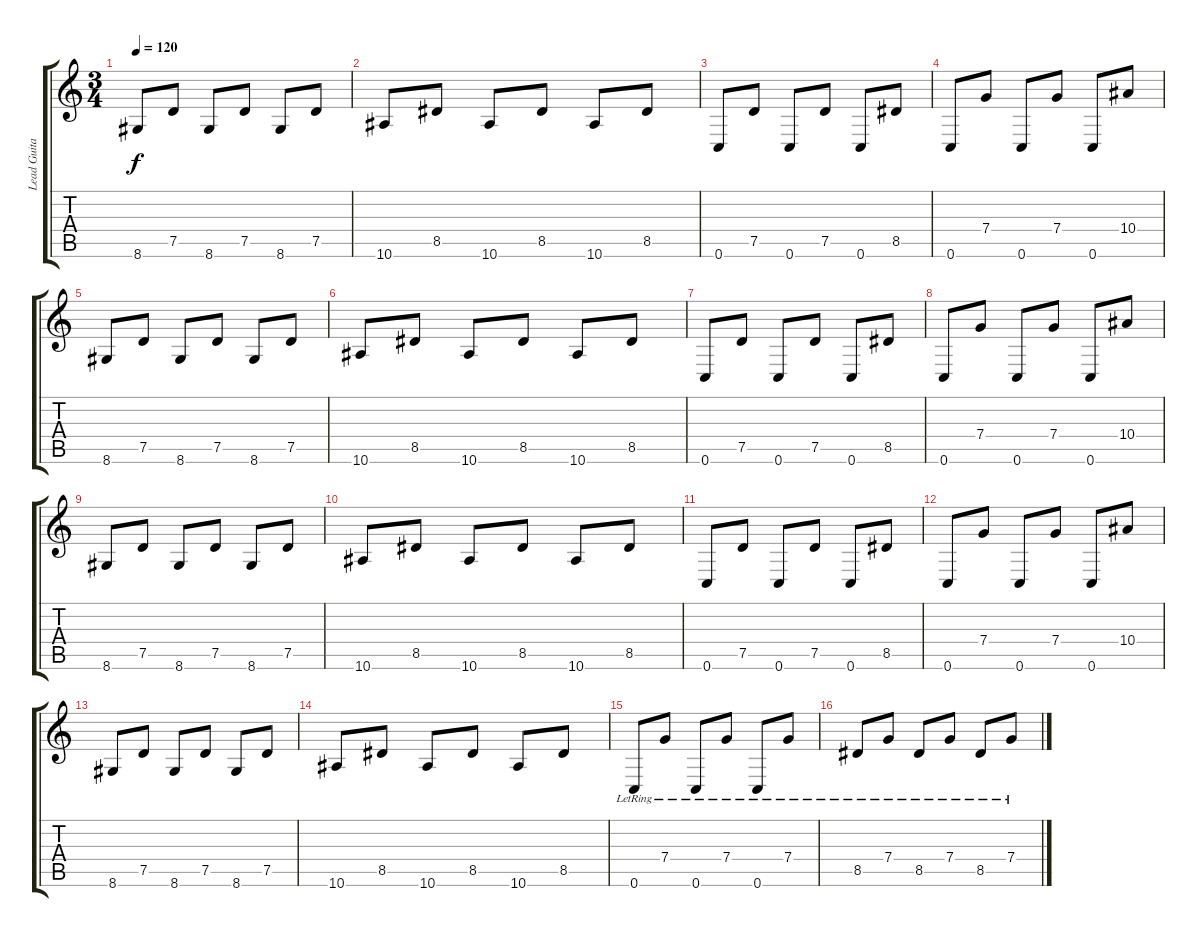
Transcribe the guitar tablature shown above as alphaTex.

\track ("Lead Guitar" "Lead Guita") {instrument distortionguitar}
\staff {score tabs}
\tuning (D4 A3 F3 C3 G2 C2) {hide}
\ts (3 4)
\tempo 120
\clef g2
\ks c
8.6.8{dy f} 7.5.8 8.6.8 7.5.8 8.6.8 7.5.8 |
10.6.8 8.5.8 10.6.8 8.5.8 10.6.8 8.5.8 |
0.6.8 7.5.8 0.6.8 7.5.8 0.6.8 8.5.8 |
0.6.8 7.4.8 0.6.8 7.4.8 0.6.8 10.4.8 |
8.6.8 7.5.8 8.6.8 7.5.8 8.6.8 7.5.8 |
10.6.8 8.5.8 10.6.8 8.5.8 10.6.8 8.5.8 |
0.6.8 7.5.8 0.6.8 7.5.8 0.6.8 8.5.8 |
0.6.8 7.4.8 0.6.8 7.4.8 0.6.8 10.4.8 |
8.6.8 7.5.8 8.6.8 7.5.8 8.6.8 7.5.8 |
10.6.8 8.5.8 10.6.8 8.5.8 10.6.8 8.5.8 |
0.6.8 7.5.8 0.6.8 7.5.8 0.6.8 8.5.8 |
0.6.8 7.4.8 0.6.8 7.4.8 0.6.8 10.4.8 |
8.6.8 7.5.8 8.6.8 7.5.8 8.6.8 7.5.8 |
10.6.8 8.5.8 10.6.8 8.5.8 10.6.8 8.5.8 |
0.6{lr}.8 7.4{lr}.8 0.6{lr}.8 7.4{lr}.8 0.6{lr}.8 7.4{lr}.8 |
8.5{lr}.8 7.4{lr}.8 8.5{lr}.8 7.4{lr}.8 8.5{lr}.8 7.4{lr}.8
